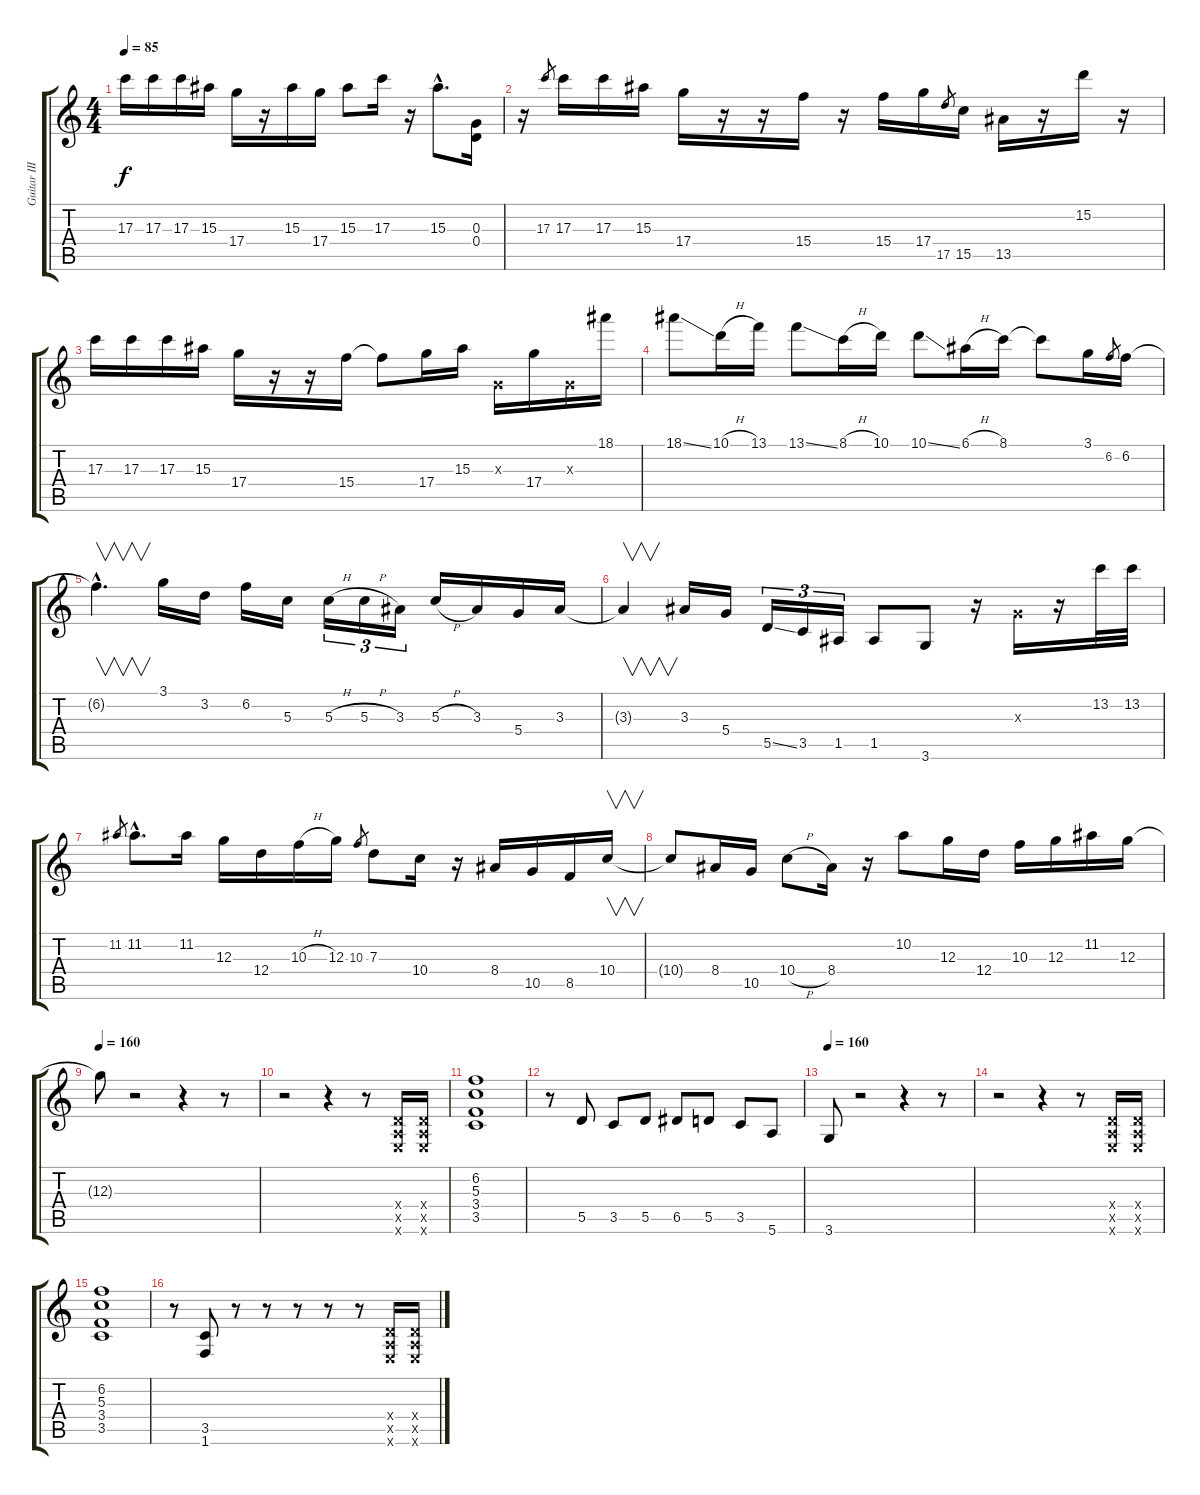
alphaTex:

\track ("Guitar III" "Guitar III") {instrument overdrivenguitar}
\staff {score tabs}
\tuning (E4 B3 G3 D3 A2 E2) {hide}
\ts (4 4)
\tempo 85
\clef g2
\ks c
17.3.16{dy f} 17.3.16 17.3.16 15.3.16 17.4.16 r.16 15.3.16 17.4.16 15.3.8 17.3.16 r.16 15.3{hac}.8{d} (0.3 0.4).16 |
r.16 17.3.8{gr} 17.3.16 17.3.16 15.3.16 17.4.16 r.16 r.16 15.4.16 r.16 15.4.16 17.4.16 17.5.8{gr} 15.5.16 13.5.16 r.16 15.2.16 r.16 |
17.3.16 17.3.16 17.3.16 15.3.16 17.4.16 r.16 r.16 15.4.16 15.4{t}.8 17.4.16 15.3.16 0.3{x}.16 17.4.16 0.3{x}.16 18.1.16 |
18.1{ss}.8 10.1{h}.16 13.1.16 13.1{ss}.8 8.1{h}.16 10.1.16 10.1{ss}.8 6.1{h}.16 8.1.16 8.1{t}.8 3.1.16 6.2.8{gr} 6.2.16 |
6.2{hac t}.4{v d} 3.1.16 3.2.16 6.2.16 5.3.16 5.3{h}.16{tu (3 2)} 5.3{h}.16{tu (3 2)} 3.3.16{tu (3 2)} 5.3{h}.16 3.3.16 5.4.16 3.3.16 |
3.3{t}.4{v} 3.3.16 5.4.16 5.5{ss}.16{tu (3 2)} 3.5.16{tu (3 2)} 1.5.16{tu (3 2)} 1.5.8 3.6.8 r.16 0.3{x}.16 r.16 13.2.32 13.2.32 |
11.2.8{gr} 11.2{hac}.8{d} 11.2.16 12.3.16 12.4.16 10.3{h}.16 12.3.16 10.3.8{gr} 7.3.8 10.4.16 r.16 8.4.16 10.5.16 8.5.16 10.4.16{v} |
10.4{t}.8 8.4.16 10.5.16 10.4{h}.8 8.4.16 r.16 10.2.8 12.3.16 12.4.16 10.3.16 12.3.16 11.2.16 12.3.16 |
\tempo 160
12.3{t}.8 r.2 r.4 r.8 |
r.2 r.4 r.8 (0.4{x} 0.5{x} 0.6{x}).16 (0.4{x} 0.5{x} 0.6{x}).16 |
(6.2 5.3 3.4 3.5).1 |
r.8 5.5.8 3.5.8 5.5.8 6.5.8 5.5.8 3.5.8 5.6.8 |
\tempo 160
3.6.8 r.2 r.4 r.8 |
r.2 r.4 r.8 (0.4{x} 0.5{x} 0.6{x}).16 (0.4{x} 0.5{x} 0.6{x}).16 |
(6.2 5.3 3.4 3.5).1 |
r.8 (3.5 1.6).8 r.8 r.8 r.8 r.8 r.8 (0.4{x} 0.5{x} 0.6{x}).16 (0.4{x} 0.5{x} 0.6{x}).16
